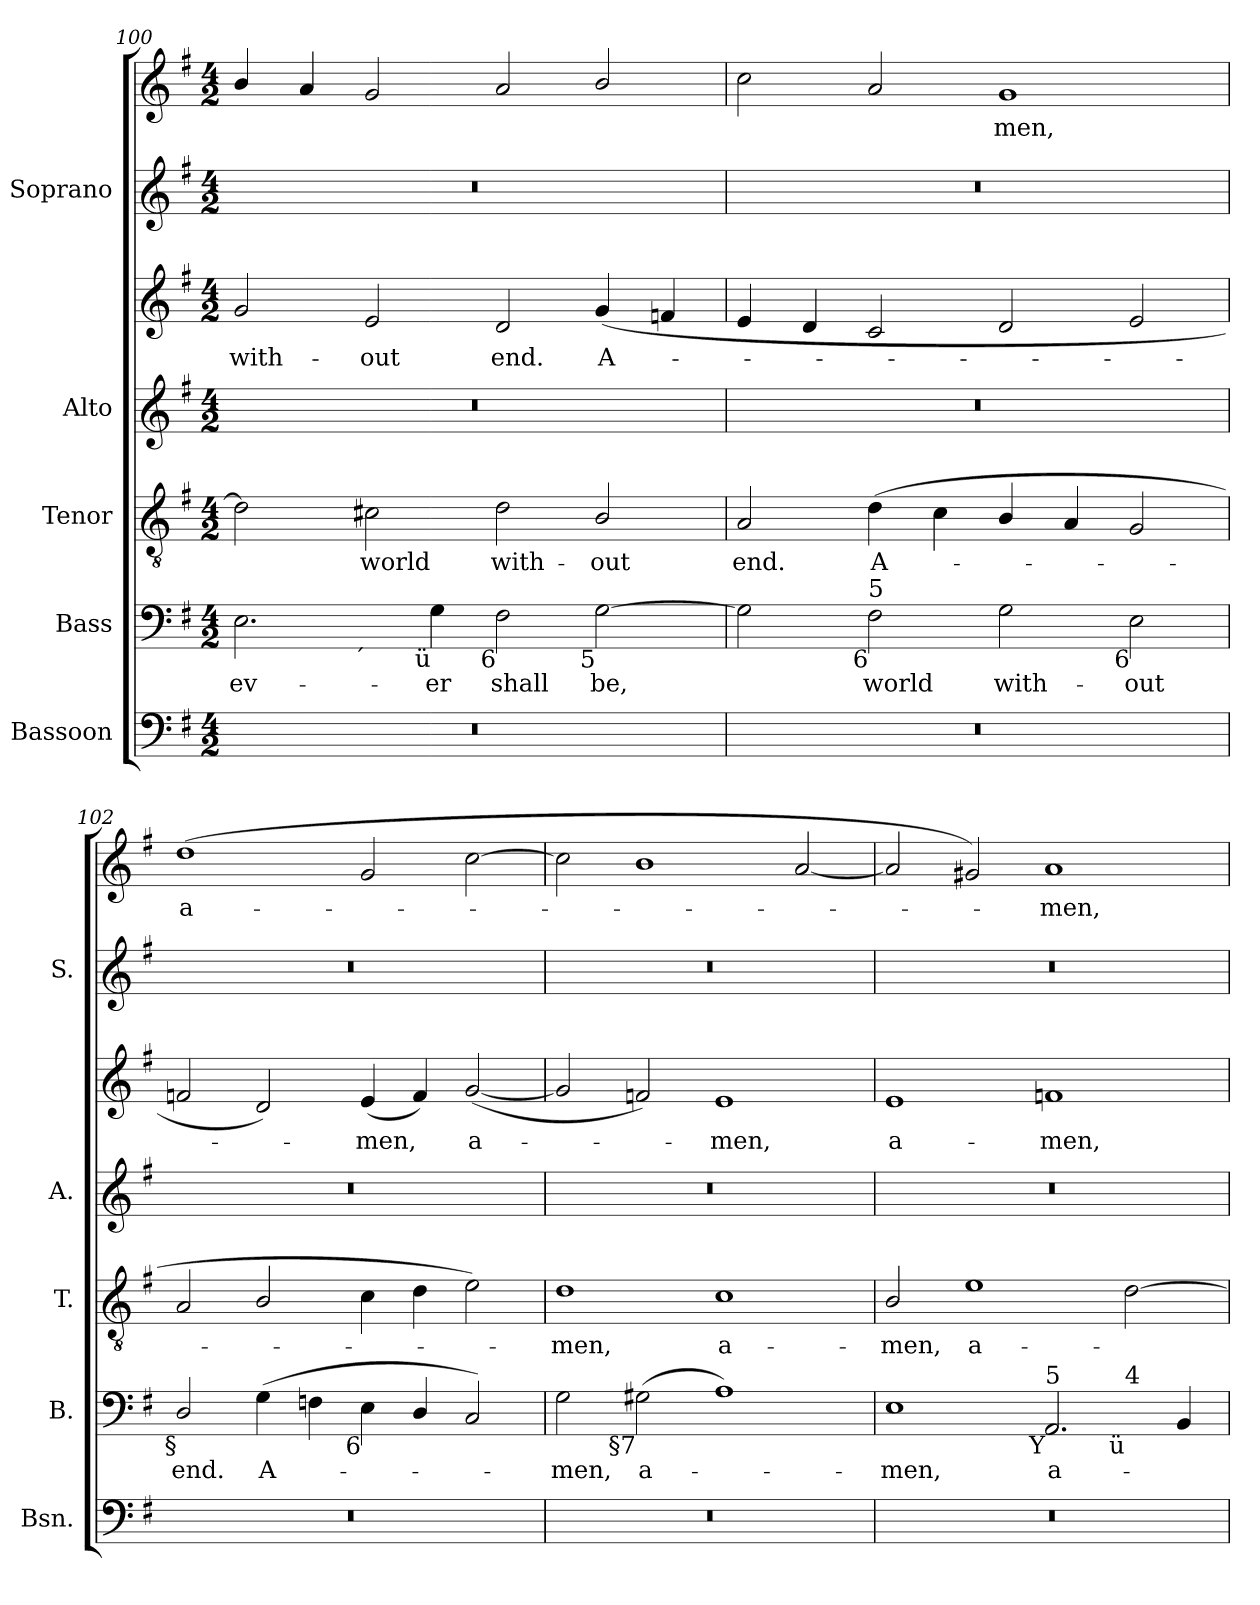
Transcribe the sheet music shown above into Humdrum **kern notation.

**kern	**kern	**text	**kern	**text	**kern	**kern	**text	**kern	**kern	**text
*part5	*part4	*part4	*part3	*part3	*part2	*part2	*part2	*part1	*part1	*part1
*staff7	*staff6	*staff6	*staff5	*staff5	*staff4	*staff3	*staff3	*staff2	*staff1	*staff1
*I"Bassoon	*I"Bass	*	*I"Tenor	*	*I"Alto	*	*	*I"Soprano	*	*
*I'Bsn.	*I'B.	*	*I'T.	*	*I'A.	*	*	*I'S.	*	*
*clefF4	*clefF4	*	*clefGv2	*	*clefG2	*clefG2	*	*clefG2	*clefG2	*
*	*	*	*ITrd7c12	*	*	*	*	*	*	*
*k[f#]	*k[f#]	*	*k[f#]	*	*k[f#]	*k[f#]	*	*k[f#]	*k[f#]	*
*e:	*e:	*	*e:	*	*e:	*e:	*	*e:	*e:	*
*M4/2	*M4/2	*	*M4/2	*	*M4/2	*M4/2	*	*M4/2	*M4/2	*
=100	=100	=100	=100	=100	=100	=100	=100	=100	=100	=100
!LO:N:vis=1	!	!	!	!	!	!	!	!	!	!
!	!	!LO:LY:b:color=#000000	!	!	!LO:N:vis=1	!	!	!	!	!
!	!LO:TX:b:rj:t=7	!	!	!	!	!	!	!	!	!
!	!	!	!	!	!	!	!LO:LY:b:color=#000000	!LO:N:vis=1	!	!
*	*^	*	*	*	*	*	*	*	*	*
0r	2.Ei\	2ryy	ev-	2Di\]	.	0r	2gi/	with-	0r	4bi/	.
.	.	.	.	.	.	.	.	.	.	4ai/	.
!	!	!	!	!	!LO:LY:b:color=#000000	!	!	!	!	!	!
!	!	!LO:TX:b:rj:t=´	!	!	!	!	!	!	!	!	!
!	!	!	!	!	!	!	!	!LO:LY:b:color=#000000	!	!	!
.	.	1.ryy	.	2C#Xi\	world	.	2ei/	-out	.	2gi/	.
!	!LO:TX:b:rj:t=ü	!	!	!	!	!	!	!	!	!	!
!	!	!	!LO:LY:b:color=#000000	!	!	!	!	!	!	!	!
.	4Gi\	.	-er	.	.	.	.	.	.	.	.
!	!	!	!LO:LY:b:color=#000000	!	!	!	!	!	!	!	!
!	!	!	!	!	!LO:LY:b:color=#000000	!	!	!	!	!	!
!	!LO:TX:b:rj:t=6	!	!	!	!	!	!	!	!	!	!
!	!	!	!	!	!	!	!	!LO:LY:b:color=#000000	!	!	!
.	2F#i\	.	shall	2Di\	with-	.	2di/	end.	.	2ai/	.
!	!	!	!LO:LY:b:color=#000000	!	!	!	!	!	!	!	!
!	!	!	!	!	!LO:LY:b:color=#000000	!	!	!	!	!	!
!	!LO:TX:b:rj:t=5	!	!	!	!	!	!	!	!	!	!
!	!	!	!	!	!	!	!	!LO:LY:b:color=#000000	!	!	!
.	[2Gi\	.	be,	2BBi/	-out	.	(4gi/	A-	.	2bi/	.
.	.	.	.	.	.	.	4fni/	.	.	.	.
=101	=101	=101	=101	=101	=101	=101	=101	=101	=101	=101	=101
!LO:N:vis=1	!	!	!	!	!	!	!	!	!	!	!
*	*v	*v	*	*	*	*	*	*	*	*	*
*	*^	*	*	*	*	*	*	*	*	*
!	!LO:TX:b:rj:t=6	!	!	!	!	!	!	!	!	!	!
!	!LO:TX:t=2	!	!	!	!	!	!	!	!	!	!
!	!	!	!	!	!LO:LY:b:color=#000000	!LO:N:vis=1	!	!	!LO:N:vis=1	!	!
*	*v	*v	*	*	*	*	*	*	*	*	*
0r	2Gi\]	.	2AAi/	end.	0r	4ei/	.	0r	2cci\	.
.	.	.	.	.	.	4di/	.	.	.	.
!	!	!LO:LY:b:color=#000000	!	!	!	!	!	!	!	!
!	!LO:TX:b:rj:t=6	!	!	!	!	!	!	!	!	!
!	!LO:TX:t=5	!	!	!	!	!	!	!	!	!
!	!	!	!	!LO:LY:b:color=#000000	!	!	!	!	!	!
.	2F#i\	world	(4Di\	A-	.	2ci/	.	.	2ai/	.
.	.	.	4Ci\	.	.	.	.	.	.	.
!	!	!LO:LY:b:color=#000000	!	!	!	!	!	!	!	!
!	!	!	!	!	!	!	!	!	!	!LO:LY:b:color=#000000
.	2Gi\	with-	4BBi/	.	.	2di/	.	.	1gi	-men,
.	.	.	4AAi/	.	.	.	.	.	.	.
!	!LO:TX:b:rj:t=6	!	!	!	!	!	!	!	!	!
!	!	!LO:LY:b:color=#000000	!	!	!	!	!	!	!	!
.	2Ei\	-out	2GGi/	.	.	2ei/	.	.	.	.
!!LO:LB:g=z
=102	=102	=102	=102	=102	=102	=102	=102	=102	=102	=102
!LO:N:vis=1	!	!	!	!	!	!	!	!	!	!
!	!	!LO:LY:b:color=#000000	!	!	!LO:N:vis=1	!	!	!LO:N:vis=1	!	!
!	!LO:TX:b:rj:t=§	!	!	!	!	!	!	!	!	!
!	!	!	!	!	!	!	!	!	!	!LO:LY:b:color=#000000
0r	2Di/	end.	2AAi/	.	0r	2fni/	.	0r	(1ddi	a-
!	!	!LO:LY:b:color=#000000	!	!	!	!	!	!	!	!
.	(4Gi\	A-	2BBi/	.	.	2di/)	.	.	.	.
.	4Fni\	.	.	.	.	.	.	.	.	.
!	!LO:TX:b:rj:t=6	!	!	!	!	!	!	!	!	!
!	!	!	!	!	!	!	!LO:LY:b:color=#000000	!	!	!
.	4Ei\	.	4Ci\	.	.	(4ei/	-men,	.	2gi/	.
.	4Di/	.	4Di\	.	.	4fi/)	.	.	.	.
!	!	!	!	!	!	!	!LO:LY:b:color=#000000	!	!	!
.	2Ci/)	.	2Ei\)	.	.	([2gi/	a-	.	[2cci\	.
=103	=103	=103	=103	=103	=103	=103	=103	=103	=103	=103
!LO:N:vis=1	!	!	!	!	!	!	!	!	!	!
!	!	!LO:LY:b:color=#000000	!	!	!	!	!	!	!	!
!	!	!	!	!LO:LY:b:color=#000000	!LO:N:vis=1	!	!	!LO:N:vis=1	!	!
0r	2Gi\	-men,	1Di	-men,	0r	2gi/]	.	0r	2cci\]	.
!	!LO:TX:b:rj:t=§7	!	!	!	!	!	!	!	!	!
!	!	!LO:LY:b:color=#000000	!	!	!	!	!	!	!	!
.	(2G#Xi\	a-	.	.	.	2fni/)	.	.	1bi	.
!	!	!	!	!LO:LY:b:color=#000000	!	!	!	!	!	!
!	!	!	!	!	!	!	!LO:LY:b:color=#000000	!	!	!
.	1Ai)	.	1Ci	a-	.	1ei	-men,	.	.	.
.	.	.	.	.	.	.	.	.	[2ai/	.
=104	=104	=104	=104	=104	=104	=104	=104	=104	=104	=104
!LO:N:vis=1	!	!	!	!	!	!	!	!	!	!
!	!	!LO:LY:b:color=#000000	!	!	!	!	!	!	!	!
!	!	!	!	!LO:LY:b:color=#000000	!LO:N:vis=1	!	!	!	!	!
!	!	!	!	!	!	!	!LO:LY:b:color=#000000	!LO:N:vis=1	!	!
*	*^	*	*	*	*	*	*	*	*	*
0r	1Ei	1.ryy	-men,	2BBi/	-men,	0r	1ei	a-	0r	2ai/]	.
!	!	!	!	!	!LO:LY:b:color=#000000	!	!	!	!	!	!
.	.	.	.	1Ei	a-	.	.	.	.	2g#Xi/)	.
!	!	!	!LO:LY:b:color=#000000	!	!	!	!	!	!	!	!
!	!	!	!	!	!	!	!	!LO:LY:b:color=#000000	!	!	!
!	!LO:TX:b:rj:t=Y	!	!	!	!	!	!	!	!	!	!
!	!LO:TX:t=5	!	!	!	!	!	!	!	!	!	!
!	!	!	!	!	!	!	!	!	!	!	!LO:LY:b:color=#000000
.	2.AAi/	.	a-	.	.	.	1fni	-men,	.	1ai	-men,
!	!	!LO:TX:b:rj:t=ü	!	!	!	!	!	!	!	!	!
!	!	!LO:TX:t=4	!	!	!	!	!	!	!	!	!
.	.	2ryy	.	[2Di\	.	.	.	.	.	.	.
.	4BBi/	.	.	.	.	.	.	.	.	.	.
*	*v	*v	*	*	*	*	*	*	*	*	*
=	=	=	=	=	=	=	=	=	=	=
*-	*-	*-	*-	*-	*-	*-	*-	*-	*-	*-
